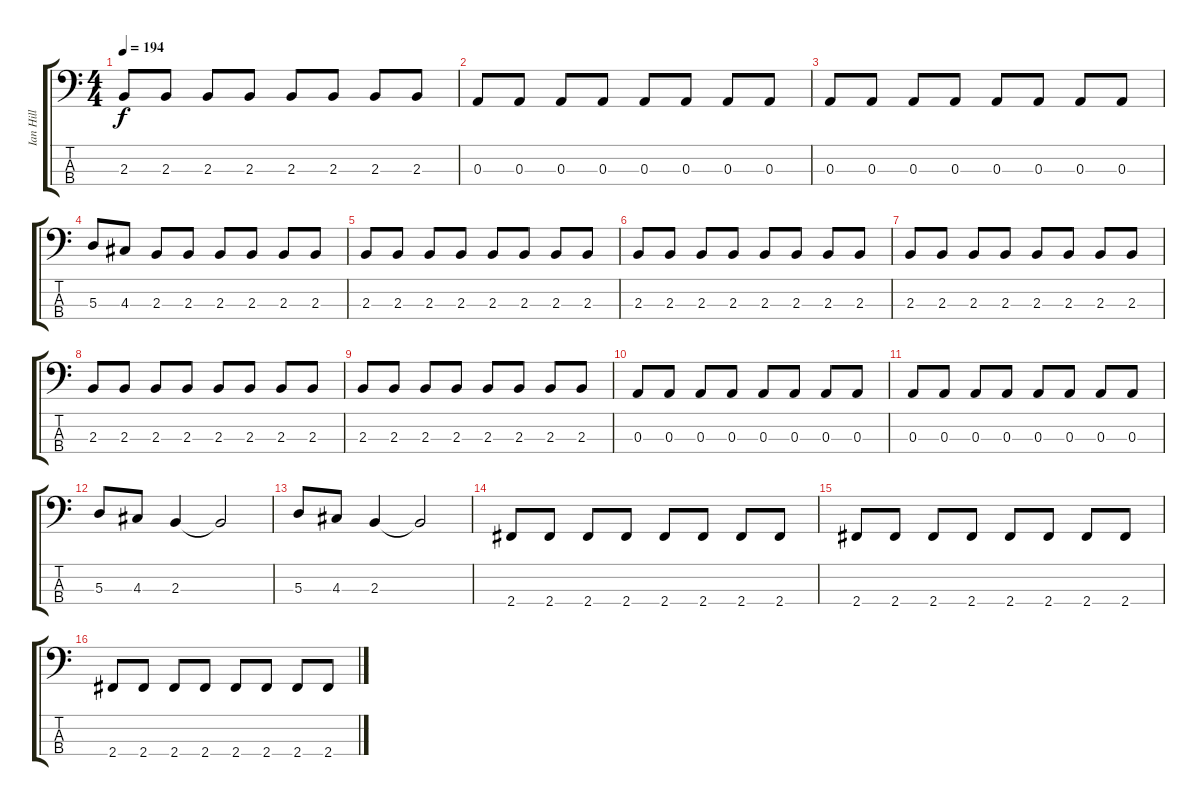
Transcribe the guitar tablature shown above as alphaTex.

\track ("Ian Hill" "Ian Hill") {instrument electricbasspick}
\staff {score tabs}
\tuning (G2 D2 A1 E1) {hide}
\ts (4 4)
\tempo 194
\clef f4
\ks c
2.3.8{dy f} 2.3.8 2.3.8 2.3.8 2.3.8 2.3.8 2.3.8 2.3.8 |
0.3.8 0.3.8 0.3.8 0.3.8 0.3.8 0.3.8 0.3.8 0.3.8 |
0.3.8 0.3.8 0.3.8 0.3.8 0.3.8 0.3.8 0.3.8 0.3.8 |
5.3.8 4.3.8 2.3.8 2.3.8 2.3.8 2.3.8 2.3.8 2.3.8 |
2.3.8 2.3.8 2.3.8 2.3.8 2.3.8 2.3.8 2.3.8 2.3.8 |
2.3.8 2.3.8 2.3.8 2.3.8 2.3.8 2.3.8 2.3.8 2.3.8 |
2.3.8 2.3.8 2.3.8 2.3.8 2.3.8 2.3.8 2.3.8 2.3.8 |
2.3.8 2.3.8 2.3.8 2.3.8 2.3.8 2.3.8 2.3.8 2.3.8 |
2.3.8 2.3.8 2.3.8 2.3.8 2.3.8 2.3.8 2.3.8 2.3.8 |
0.3.8 0.3.8 0.3.8 0.3.8 0.3.8 0.3.8 0.3.8 0.3.8 |
0.3.8 0.3.8 0.3.8 0.3.8 0.3.8 0.3.8 0.3.8 0.3.8 |
5.3.8 4.3.8 2.3.4 2.3{t}.2 |
5.3.8 4.3.8 2.3.4 2.3{t}.2 |
2.4.8 2.4.8 2.4.8 2.4.8 2.4.8 2.4.8 2.4.8 2.4.8 |
2.4.8 2.4.8 2.4.8 2.4.8 2.4.8 2.4.8 2.4.8 2.4.8 |
2.4.8 2.4.8 2.4.8 2.4.8 2.4.8 2.4.8 2.4.8 2.4.8
